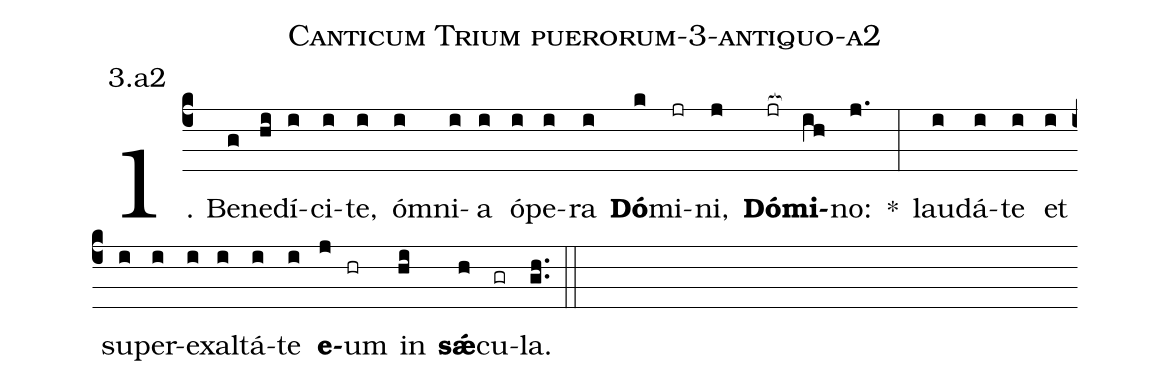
name: Canticum Trium puerorum-3-antiquo-a2;
annotation: 3.a2;
%%
(c4)1. Be(g)ne(hi)dí(i)ci(i)te,(i) óm(i)ni(i)a(i) ó(i)pe(i)ra(i) <b>Dó</b>(k)mi(jr)ni,(j) <b>Dó</b>(jr[ocb:1{])<b>mi</b>(ih[ocb:0}])no:(j.) *(:) lau(i)dá(i)te(i) et(i) su(i)per(i)ex(i)al(i)tá(i)te(i) <b>e</b>(j)um(hr) in(hi) <b>sǽ</b>(h)cu(gr)la.(gh..) (::)
